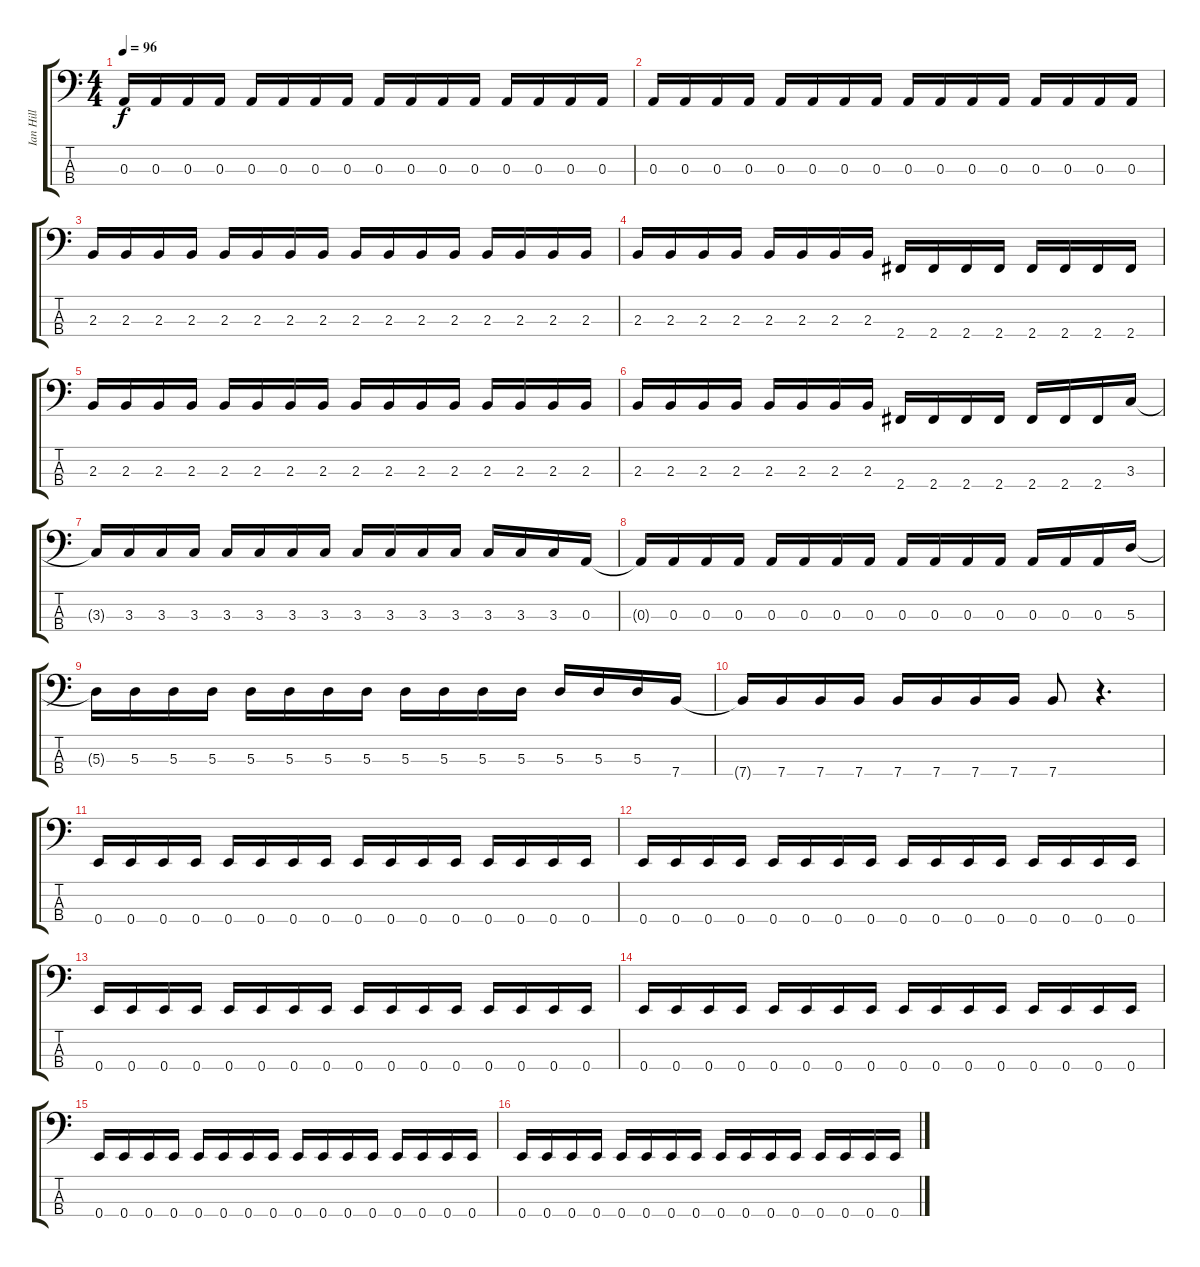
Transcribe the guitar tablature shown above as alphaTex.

\track ("Ian Hill" "Ian Hill") {instrument electricbasspick}
\staff {score tabs}
\tuning (G2 D2 A1 E1) {hide}
\ts (4 4)
\tempo 96
\clef f4
\ks c
0.3.16{dy f} 0.3.16 0.3.16 0.3.16 0.3.16 0.3.16 0.3.16 0.3.16 0.3.16 0.3.16 0.3.16 0.3.16 0.3.16 0.3.16 0.3.16 0.3.16 |
0.3.16 0.3.16 0.3.16 0.3.16 0.3.16 0.3.16 0.3.16 0.3.16 0.3.16 0.3.16 0.3.16 0.3.16 0.3.16 0.3.16 0.3.16 0.3.16 |
2.3.16 2.3.16 2.3.16 2.3.16 2.3.16 2.3.16 2.3.16 2.3.16 2.3.16 2.3.16 2.3.16 2.3.16 2.3.16 2.3.16 2.3.16 2.3.16 |
2.3.16 2.3.16 2.3.16 2.3.16 2.3.16 2.3.16 2.3.16 2.3.16 2.4.16 2.4.16 2.4.16 2.4.16 2.4.16 2.4.16 2.4.16 2.4.16 |
2.3.16 2.3.16 2.3.16 2.3.16 2.3.16 2.3.16 2.3.16 2.3.16 2.3.16 2.3.16 2.3.16 2.3.16 2.3.16 2.3.16 2.3.16 2.3.16 |
2.3.16 2.3.16 2.3.16 2.3.16 2.3.16 2.3.16 2.3.16 2.3.16 2.4.16 2.4.16 2.4.16 2.4.16 2.4.16 2.4.16 2.4.16 3.3.16 |
3.3{t}.16 3.3.16 3.3.16 3.3.16 3.3.16 3.3.16 3.3.16 3.3.16 3.3.16 3.3.16 3.3.16 3.3.16 3.3.16 3.3.16 3.3.16 0.3.16 |
0.3{t}.16 0.3.16 0.3.16 0.3.16 0.3.16 0.3.16 0.3.16 0.3.16 0.3.16 0.3.16 0.3.16 0.3.16 0.3.16 0.3.16 0.3.16 5.3.16 |
5.3{t}.16 5.3.16 5.3.16 5.3.16 5.3.16 5.3.16 5.3.16 5.3.16 5.3.16 5.3.16 5.3.16 5.3.16 5.3.16 5.3.16 5.3.16 7.4.16 |
7.4{t}.16 7.4.16 7.4.16 7.4.16 7.4.16 7.4.16 7.4.16 7.4.16 7.4.8 r.4{d} |
0.4.16 0.4.16 0.4.16 0.4.16 0.4.16 0.4.16 0.4.16 0.4.16 0.4.16 0.4.16 0.4.16 0.4.16 0.4.16 0.4.16 0.4.16 0.4.16 |
0.4.16 0.4.16 0.4.16 0.4.16 0.4.16 0.4.16 0.4.16 0.4.16 0.4.16 0.4.16 0.4.16 0.4.16 0.4.16 0.4.16 0.4.16 0.4.16 |
0.4.16 0.4.16 0.4.16 0.4.16 0.4.16 0.4.16 0.4.16 0.4.16 0.4.16 0.4.16 0.4.16 0.4.16 0.4.16 0.4.16 0.4.16 0.4.16 |
0.4.16 0.4.16 0.4.16 0.4.16 0.4.16 0.4.16 0.4.16 0.4.16 0.4.16 0.4.16 0.4.16 0.4.16 0.4.16 0.4.16 0.4.16 0.4.16 |
0.4.16 0.4.16 0.4.16 0.4.16 0.4.16 0.4.16 0.4.16 0.4.16 0.4.16 0.4.16 0.4.16 0.4.16 0.4.16 0.4.16 0.4.16 0.4.16 |
0.4.16 0.4.16 0.4.16 0.4.16 0.4.16 0.4.16 0.4.16 0.4.16 0.4.16 0.4.16 0.4.16 0.4.16 0.4.16 0.4.16 0.4.16 0.4.16
